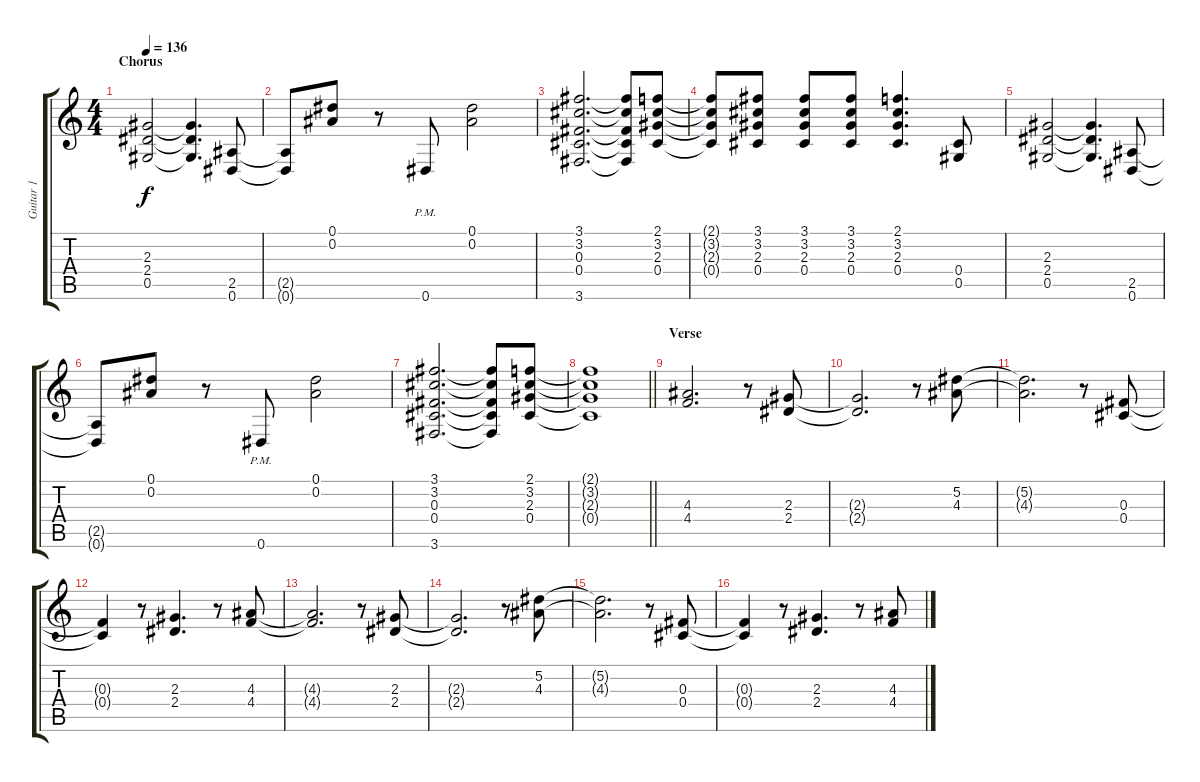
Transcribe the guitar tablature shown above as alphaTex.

\track ("Guitar 1" "Guitar 1") {instrument overdrivenguitar}
\staff {score tabs}
\tuning (Eb4 Bb3 Gb3 Db3 Ab2 Eb2) {hide}
\ts (4 4)
\section ("" "Chorus")
\tempo 136
\clef g2
\ks c
(2.3 2.4 0.5).2{dy f} (2.3{t} 2.4{t} 0.5{t}).4{d} (2.5 0.6).8 |
(2.5{t} 0.6{t}).8 (0.1 0.2).8 r.8 0.6{pm}.8 (0.1 0.2).2 |
(3.1 3.2 0.3 0.4 3.6).2{d} (3.1{t} 3.2{t} 0.3{t} 0.4{t} 3.6{t}).8 (2.1 3.2 2.3 0.4).8 |
(2.1{t} 3.2{t} 2.3{t} 0.4{t}).8 (3.1 3.2 2.3 0.4).8 (3.1 3.2 2.3 0.4).8 (3.1 3.2 2.3 0.4).8 (2.1 3.2 2.3 0.4).4{d} (0.4 0.5).8 |
(2.3 2.4 0.5).2 (2.3{t} 2.4{t} 0.5{t}).4{d} (2.5 0.6).8 |
(2.5{t} 0.6{t}).8 (0.1 0.2).8 r.8 0.6{pm}.8 (0.1 0.2).2 |
(3.1 3.2 0.3 0.4 3.6).2{d} (3.1{t} 3.2{t} 0.3{t} 0.4{t} 3.6{t}).8 (2.1 3.2 2.3 0.4).8 |
\barLineRight lightlight
(2.1{t} 3.2{t} 2.3{t} 0.4{t}).1 |
\section ("" "Verse")
(4.3 4.4).2{d volume 13} r.8 (2.3 2.4).8 |
(2.3{t} 2.4{t}).2{d} r.8 (5.2 4.3).8 |
(5.2{t} 4.3{t}).2{d} r.8 (0.3 0.4).8 |
(0.3{t} 0.4{t}).4 r.8 (2.3 2.4).4{d} r.8 (4.3 4.4).8 |
(4.3{t} 4.4{t}).2{d} r.8 (2.3 2.4).8 |
(2.3{t} 2.4{t}).2{d} r.8 (5.2 4.3).8 |
(5.2{t} 4.3{t}).2{d} r.8 (0.3 0.4).8 |
(0.3{t} 0.4{t}).4 r.8 (2.3 2.4).4{d} r.8 (4.3 4.4).8
